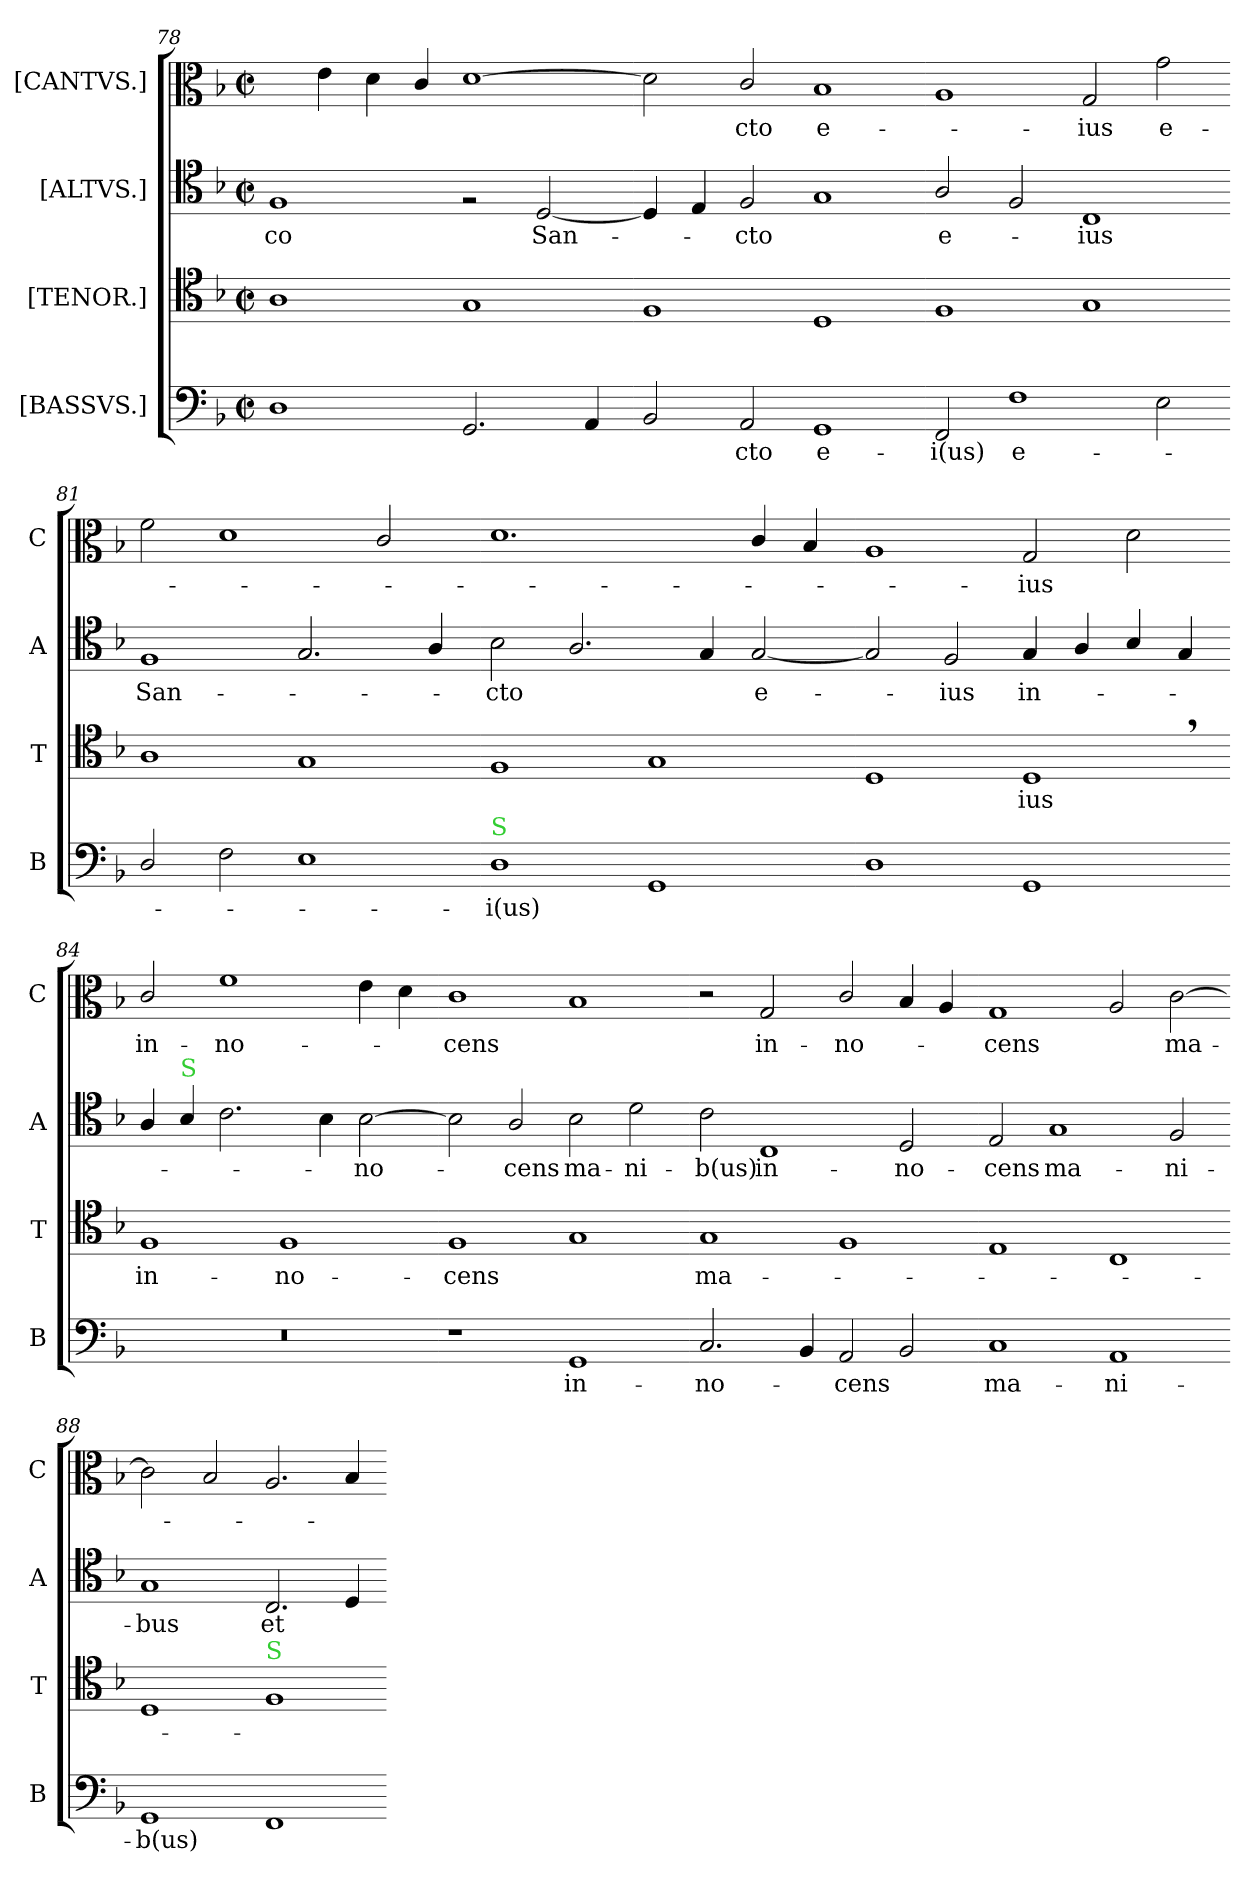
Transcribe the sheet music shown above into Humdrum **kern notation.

**kern	**text	**kern	**text	**kern	**text	**kern	**text
*part4	*part4	*part3	*part3	*part2	*part2	*part1	*part1
*staff4	*staff4	*staff3	*staff3	*staff2	*staff2	*staff1	*staff1
*I"[BASSVS.]	*	*I"[TENOR.]	*	*I"[ALTVS.]	*	*I"[CANTVS.]	*
*I'B	*	*I'T	*	*I'A	*	*I'C	*
*clefF4	*	*clefC4	*	*clefC4	*	*clefC3	*
*k[b-]	*	*k[b-]	*	*k[b-]	*	*k[b-]	*
*M2/1	*	*M2/1	*	*M2/1	*	*M2/1	*
*met(c|)	*	*met(c|)	*	*met(c|)	*	*met(c|)	*
=78	=78	=78	=78	=78	=78	=78	=78
!	!	!	!	!	!LO:LY:i	!	!
1D	.	1A	.	1F	-co	4ryy	.
.	.	.	.	.	.	4e\	.
.	.	.	.	.	.	4d\	.
.	.	.	.	.	.	4c/	.
2.GG/	.	1G	.	2rF	.	[1d	.
.	.	.	.	[2D/	San-	.	.
4AA/	.	.	.	.	.	.	.
=79-	=79-	=79-	=79-	=79-	=79-	=79-	=79-
2BB-/	.	1F	.	4D/]	.	2d]	.
.	.	.	.	4E/	.	.	.
2AA/	-cto	.	.	2F/	-cto	2c/	-cto
1GG	e-	1D	.	1G	.	1B-	e-
=80-	=80-	=80-	=80-	=80-	=80-	=80-	=80-
2FF/	-i(us)	1F	.	2A/	e-	1A	.
1F	e-	.	.	2F/	.	.	.
.	.	1G	.	1C	-ius	2G/	-ius
2E\	.	.	.	.	.	2g\	e-
=81-	=81-	=81-	=81-	=81-	=81-	=81-	=81-
!	!	!	!	!	!LO:LY:i	!	!
2D/	.	1A	.	1F	San-	2f\	.
2F\	.	.	.	.	.	1d	.
1E	.	1G	.	2.G/	.	.	.
.	.	.	.	.	.	2c/	.
.	.	.	.	4A/	.	.	.
=82-	=82-	=82-	=82-	=82-	=82-	=82-	=82-
!LO:TX:a:color=limegreen:t=S	!	!	!	!	!	!	!
!	!	!	!	!	!LO:LY:i	!	!
1D	-i(us)	1F	.	2B-\	-cto	1.d	.
.	.	.	.	2.A/	.	.	.
1GG	.	1G	.	.	.	.	.
.	.	.	.	4G/	.	.	.
!	!	!	!	!	!LO:LY:i	!	!
.	.	.	.	[2G/	e-	4c/	.
.	.	.	.	.	.	4B-/	.
=83-	=83-	=83-	=83-	=83-	=83-	=83-	=83-
1D	.	1D	.	2G/]	.	1A	.
!	!	!	!	!	!LO:LY:i	!	!
.	.	.	.	2F/	-ius	.	.
1GG	.	1D,<	-ius	4G/	in-	2G/	-ius
.	.	.	.	4A/	.	.	.
.	.	.	.	4B-/	.	2d\	.
.	.	.	.	4G/	.	.	.
=84-	=84-	=84-	=84-	=84-	=84-	=84-	=84-
0r	.	1F	in-	4A/	.	2c/	in-
!	!	!	!	!LO:TX:a:color=limegreen:t=S	!	!	!
.	.	.	.	4B-/	.	.	.
.	.	.	.	2.c\	.	1f	-no-
.	.	1F	-no-	.	.	.	.
.	.	.	.	4B-\	.	.	.
.	.	.	.	[2B-\	-no-	4e\	.
.	.	.	.	.	.	4d\	.
=85-	=85-	=85-	=85-	=85-	=85-	=85-	=85-
1r	.	1F	-cens	2B-\]	.	1c	-cens
.	.	.	.	2A/	-cens	.	.
1GG	in-	1G	.	2B-\	ma-	1B-	.
.	.	.	.	2d\	-ni-	.	.
=86-	=86-	=86-	=86-	=86-	=86-	=86-	=86-
2.C/	-no-	1G	ma-	2c\	-b(us)	2r	.
!	!	!	!	!	!LO:LY:i	!	!
.	.	.	.	1C	in-	2G/	in-
4BB-/	.	.	.	.	.	.	.
2AA/	-cens	1F	.	.	.	2c/	-no-
!	!	!	!	!	!LO:LY:i	!	!
2BB-/	.	.	.	2D/	-no-	4B-/	.
.	.	.	.	.	.	4A/	.
=87-	=87-	=87-	=87-	=87-	=87-	=87-	=87-
!	!	!	!	!	!LO:LY:i	!	!
1C	ma-	1E	.	2E/	-cens	1G	-cens
!	!	!	!	!	!LO:LY:i	!	!
.	.	.	.	1G	ma-	.	.
1AA	-ni-	1C	.	.	.	2A/	.
!	!	!	!	!	!LO:LY:i	!	!
.	.	.	.	2F/	-ni-	[2c\	ma-
=88-	=88-	=88-	=88-	=88-	=88-	=88-	=88-
!	!	!	!	!	!LO:LY:i	!	!
1GG	-b(us)	1D	.	1G	-bus	2c\]	.
.	.	.	.	.	.	2B-/	.
!	!	!LO:TX:a:color=limegreen:t=S	!	!	!	!	!
1FF	.	1F	.	2.C/	et	2.A/	.
.	.	.	.	4D/	.	4B-/	.
=-	=-	=-	=-	=-	=-	=-	=-
*-	*-	*-	*-	*-	*-	*-	*-
